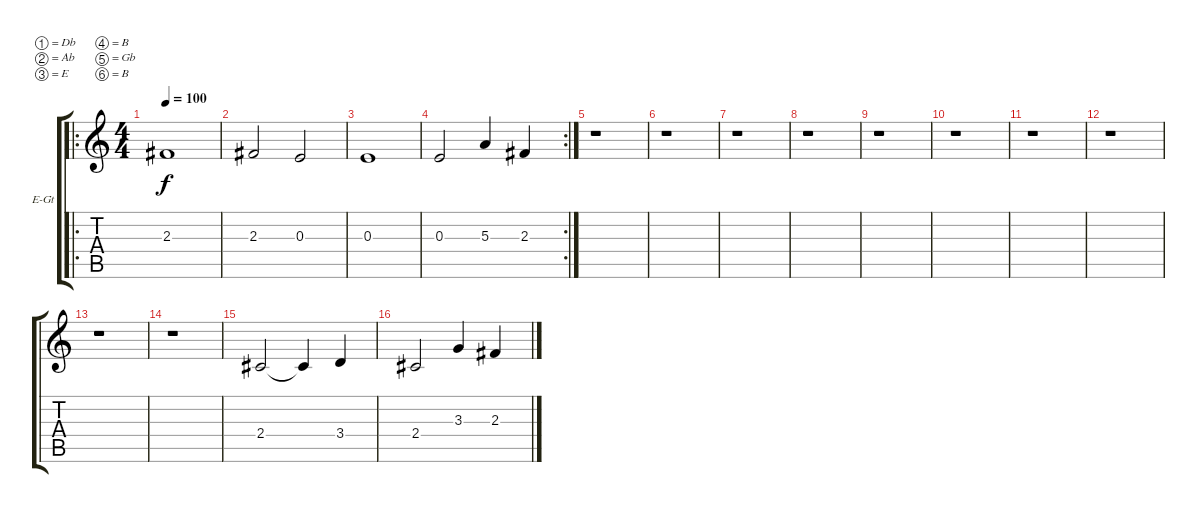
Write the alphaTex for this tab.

\bracketExtendMode groupsimilarinstruments
\firstSystemTrackNameOrientation horizontal
\otherSystemsTrackNameOrientation horizontal
\track ("Guitar 2" "E-Gt") {instrument electricguitarjazz}
\staff {score tabs}
\tuning (Db4 Ab3 E3 B2 Gb2 B1)
\ro
\ts (4 4)
\tempo 100
\clef g2
\ks c
2.3.1{dy f} |
2.3.2 0.3.2 |
0.3.1 |
\rc 2
0.3.2 5.3.4 2.3.4 |
r.1 |
r.1 |
r.1 |
r.1 |
r.1 |
r.1 |
r.1 |
r.1 |
r.1 |
r.1 |
2.4.2 2.4{t}.4 3.4.4 |
2.4.2 3.3.4 2.3.4
